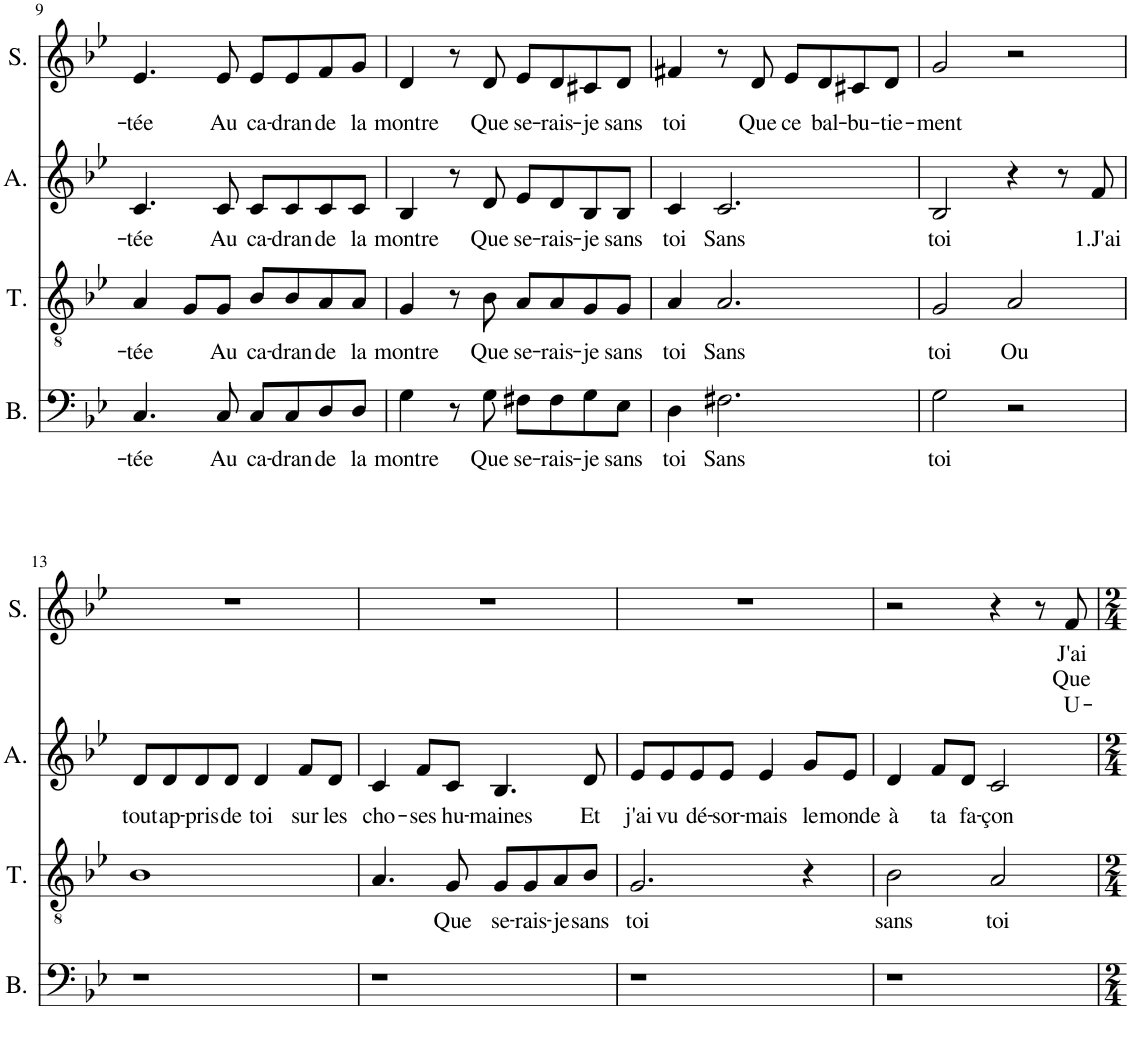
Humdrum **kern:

**kern	**text	**kern	**text	**kern	**text	**kern	**text	**text	**text
*part4	*part4	*part3	*part3	*part2	*part2	*part1	*part1	*part1	*part1
*staff4	*staff4	*staff3	*staff3	*staff2	*staff2	*staff1	*staff1	*staff1	*staff1
*I"Bass	*	*I"Ténor	*	*I"Alto	*	*I"Soprano	*	*	*
*I'B.	*	*I'T.	*	*I'A.	*	*I'S.	*	*	*
!!LO:PB:g=z
*clefF4	*	*clefGv2	*	*clefG2	*	*clefG2	*	*	*
*k[b-e-]	*	*k[b-e-]	*	*k[b-e-]	*	*k[b-e-]	*	*	*
*M4/4	*	*M4/4	*	*M4/4	*	*M4/4	*	*	*
*met(c)	*	*met(c)	*	*met(c)	*	*met(c)	*	*	*
=9	=9	=9	=9	=9	=9	=9	=9	=9	=9
!	!LO:LY:b	!	!LO:LY:b	!	!LO:LY:b	!	!LO:LY:b	!	!
4.C/	-tée	4A/	-tée	4.c/	-tée	4.e-/	-tée	.	.
.	.	8G/L	.	.	.	.	.	.	.
!	!LO:LY:b	!	!LO:LY:b	!	!LO:LY:b	!	!LO:LY:b	!	!
8C/	Au	8G/J	Au	8c/	Au	8e-/	Au	.	.
!	!LO:LY:b	!	!LO:LY:b	!	!LO:LY:b	!	!LO:LY:b	!	!
8C/L	ca-	8B-/L	ca-	8c/L	ca-	8e-/L	ca-	.	.
!	!LO:LY:b	!	!LO:LY:b	!	!LO:LY:b	!	!LO:LY:b	!	!
8C/	-dran	8B-/	-dran	8c/	-dran	8e-/	-dran	.	.
!	!LO:LY:b	!	!LO:LY:b	!	!LO:LY:b	!	!LO:LY:b	!	!
8D/	de	8A/	de	8c/	de	8f/	de	.	.
!	!LO:LY:b	!	!LO:LY:b	!	!LO:LY:b	!	!LO:LY:b	!	!
8D/J	la	8A/J	la	8c/J	la	8g/J	la	.	.
=10	=10	=10	=10	=10	=10	=10	=10	=10	=10
!	!LO:LY:b	!	!LO:LY:b	!	!LO:LY:b	!	!LO:LY:b	!	!
4G\	montre	4G/	montre	4B-/	montre	4d/	montre	.	.
8r	.	8r	.	8r	.	8r	.	.	.
!	!LO:LY:b	!	!LO:LY:b	!	!LO:LY:b	!	!LO:LY:b	!	!
8G\	Que	8B-\	Que	8d/	Que	8d/	Que	.	.
!	!LO:LY:b	!	!LO:LY:b	!	!LO:LY:b	!	!LO:LY:b	!	!
8F#X\L	se-	8A/L	se-	8e-/L	se-	8e-/L	se-	.	.
!	!LO:LY:b	!	!LO:LY:b	!	!LO:LY:b	!	!LO:LY:b	!	!
8F#\	-rais-	8A/	-rais-	8d/	-rais-	8d/	-rais-	.	.
!	!LO:LY:b	!	!LO:LY:b	!	!LO:LY:b	!	!LO:LY:b	!	!
8G\	-je	8G/	-je	8B-/	-je	8c#X/	-je	.	.
!	!LO:LY:b	!	!LO:LY:b	!	!LO:LY:b	!	!LO:LY:b	!	!
8E-\J	sans	8G/J	sans	8B-/J	sans	8d/J	sans	.	.
=11	=11	=11	=11	=11	=11	=11	=11	=11	=11
!	!LO:LY:b	!	!LO:LY:b	!	!LO:LY:b	!	!LO:LY:b	!	!
4D\	toi	4A/	toi	4c/	toi	4f#X/	toi	.	.
!	!LO:LY:b	!	!LO:LY:b	!	!LO:LY:b	!	!	!	!
2.F#X\	Sans	2.A/	Sans	2.c/	Sans	8r	.	.	.
!	!	!	!	!	!	!	!LO:LY:b	!	!
.	.	.	.	.	.	8d/	Que	.	.
!	!	!	!	!	!	!	!LO:LY:b	!	!
.	.	.	.	.	.	8e-/L	ce	.	.
!	!	!	!	!	!	!	!LO:LY:b	!	!
.	.	.	.	.	.	8d/	bal-	.	.
!	!	!	!	!	!	!	!LO:LY:b	!	!
.	.	.	.	.	.	8c#X/	-bu-	.	.
!	!	!	!	!	!	!	!LO:LY:b	!	!
.	.	.	.	.	.	8d/J	-tie-	.	.
=12	=12	=12	=12	=12	=12	=12	=12	=12	=12
!	!LO:LY:b	!	!LO:LY:b	!	!LO:LY:b	!	!LO:LY:b	!	!
2G\	toi	2G/	toi	2B-/	toi	2g/	-ment	.	.
!	!	!	!LO:LY:b	!	!	!	!	!	!
2r	.	2A/	Ou	4r	.	2r	.	.	.
.	.	.	.	8r	.	.	.	.	.
!	!	!	!	!	!LO:LY:b	!	!	!	!
.	.	.	.	8f/	1.J'ai	.	.	.	.
!!LO:LB:g=z
=13	=13	=13	=13	=13	=13	=13	=13	=13	=13
!	!	!	!	!	!LO:LY:b	!	!	!	!
1r	.	1B-	.	8d/L	tout	1r	.	.	.
!	!	!	!	!	!LO:LY:b	!	!	!	!
.	.	.	.	8d/	ap-	.	.	.	.
!	!	!	!	!	!LO:LY:b	!	!	!	!
.	.	.	.	8d/	-pris	.	.	.	.
!	!	!	!	!	!LO:LY:b	!	!	!	!
.	.	.	.	8d/J	de	.	.	.	.
!	!	!	!	!	!LO:LY:b	!	!	!	!
.	.	.	.	4d/	toi	.	.	.	.
!	!	!	!	!	!LO:LY:b	!	!	!	!
.	.	.	.	8f/L	sur	.	.	.	.
!	!	!	!	!	!LO:LY:b	!	!	!	!
.	.	.	.	8d/J	les	.	.	.	.
=14	=14	=14	=14	=14	=14	=14	=14	=14	=14
!	!	!	!	!	!LO:LY:b	!	!	!	!
1r	.	4.A/	.	4c/	cho-	1r	.	.	.
!	!	!	!	!	!LO:LY:b	!	!	!	!
.	.	.	.	8f/L	-ses	.	.	.	.
!	!	!	!LO:LY:b	!	!LO:LY:b	!	!	!	!
.	.	8G/	Que	8c/J	hu-	.	.	.	.
!	!	!	!LO:LY:b	!	!LO:LY:b	!	!	!	!
.	.	8G/L	se-	4.B-/	-maines	.	.	.	.
!	!	!	!LO:LY:b	!	!	!	!	!	!
.	.	8G/	-rais-	.	.	.	.	.	.
!	!	!	!LO:LY:b	!	!	!	!	!	!
.	.	8A/	-je	.	.	.	.	.	.
!	!	!	!LO:LY:b	!	!LO:LY:b	!	!	!	!
.	.	8B-/J	sans	8d/	Et	.	.	.	.
=15	=15	=15	=15	=15	=15	=15	=15	=15	=15
!	!	!	!LO:LY:b	!	!LO:LY:b	!	!	!	!
1r	.	2.G/	toi	8e-/L	j'ai	1r	.	.	.
!	!	!	!	!	!LO:LY:b	!	!	!	!
.	.	.	.	8e-/	vu	.	.	.	.
!	!	!	!	!	!LO:LY:b	!	!	!	!
.	.	.	.	8e-/	dé-	.	.	.	.
!	!	!	!	!	!LO:LY:b	!	!	!	!
.	.	.	.	8e-/J	-sor-	.	.	.	.
!	!	!	!	!	!LO:LY:b	!	!	!	!
.	.	.	.	4e-/	-mais	.	.	.	.
!	!	!	!	!	!LO:LY:b	!	!	!	!
.	.	4r	.	8g/L	le	.	.	.	.
!	!	!	!	!	!LO:LY:b	!	!	!	!
.	.	.	.	8e-/J	monde	.	.	.	.
=16	=16	=16	=16	=16	=16	=16	=16	=16	=16
!	!	!	!LO:LY:b	!	!LO:LY:b	!	!	!	!
1r	.	2B-\	sans	4d/	à	2r	.	.	.
!	!	!	!	!	!LO:LY:b	!	!	!	!
.	.	.	.	8f/L	ta	.	.	.	.
!	!	!	!	!	!LO:LY:b	!	!	!	!
.	.	.	.	8d/J	fa-	.	.	.	.
!	!	!	!LO:LY:b	!	!LO:LY:b	!	!	!	!
.	.	2A/	toi	2c/	-çon	4r	.	.	.
.	.	.	.	.	.	8r	.	.	.
!	!	!	!	!	!	!	!LO:LY:b	!LO:LY:b	!LO:LY:b
.	.	.	.	.	.	8f/	J'ai	Que	U-
=	=	=	=	=	=	=	=	=	=
*-	*-	*-	*-	*-	*-	*-	*-	*-	*-
